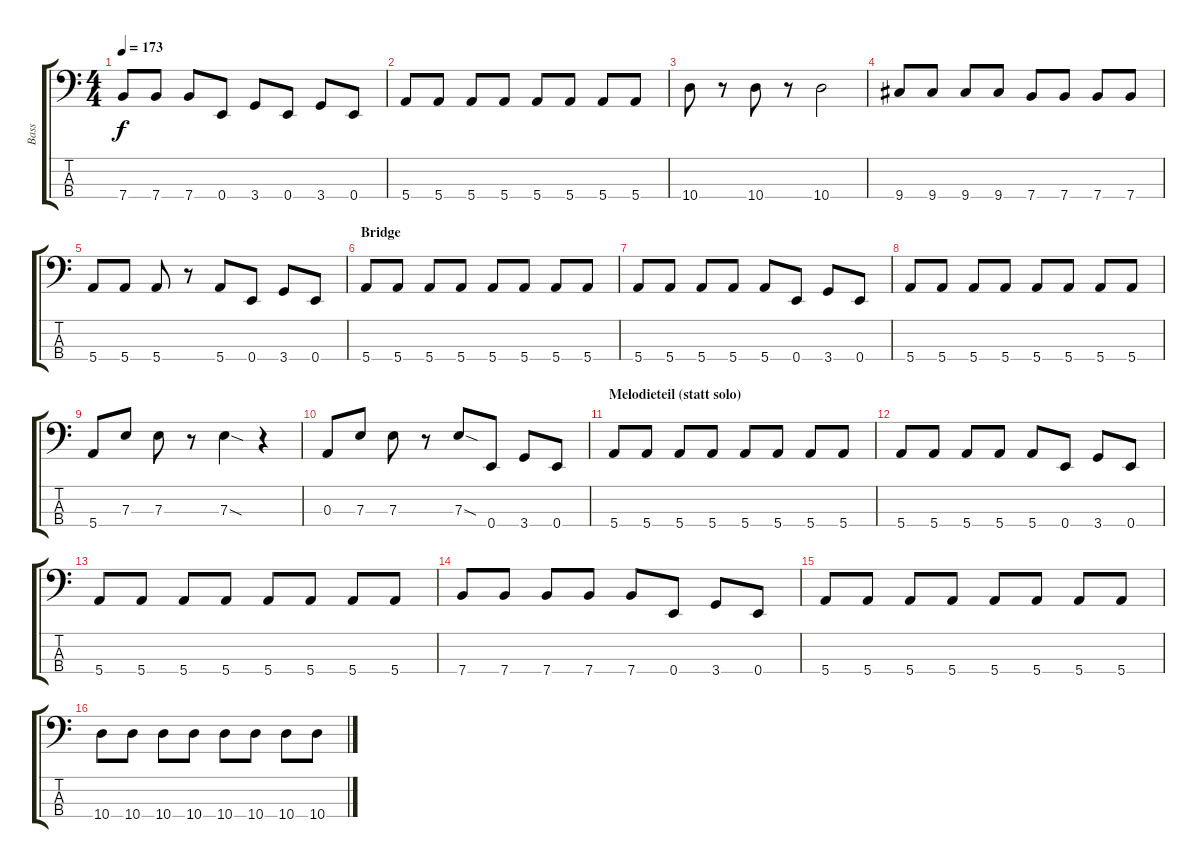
\track ("Bass" "Bass") {instrument electricbasspick}
\staff {score tabs}
\tuning (G2 D2 A1 E1) {hide}
\ts (4 4)
\tempo 173
\clef f4
\ks c
7.4.8{dy f} 7.4.8 7.4.8 0.4.8 3.4.8 0.4.8 3.4.8 0.4.8 |
5.4.8 5.4.8 5.4.8 5.4.8 5.4.8 5.4.8 5.4.8 5.4.8 |
10.4.8 r.8 10.4.8 r.8 10.4.2 |
9.4.8 9.4.8 9.4.8 9.4.8 7.4.8 7.4.8 7.4.8 7.4.8 |
5.4.8 5.4.8 5.4.8 r.8 5.4.8 0.4.8 3.4.8 0.4.8 |
\section ("" "Bridge")
5.4.8 5.4.8 5.4.8 5.4.8 5.4.8 5.4.8 5.4.8 5.4.8 |
5.4.8 5.4.8 5.4.8 5.4.8 5.4.8 0.4.8 3.4.8 0.4.8 |
5.4.8 5.4.8 5.4.8 5.4.8 5.4.8 5.4.8 5.4.8 5.4.8 |
5.4.8 7.3.8 7.3.8 r.8 7.3{sod}.4 r.4 |
0.3.8 7.3.8 7.3.8 r.8 7.3{sod}.8 0.4.8 3.4.8 0.4.8 |
\section ("" "Melodieteil (statt solo)")
5.4.8 5.4.8 5.4.8 5.4.8 5.4.8 5.4.8 5.4.8 5.4.8 |
5.4.8 5.4.8 5.4.8 5.4.8 5.4.8 0.4.8 3.4.8 0.4.8 |
5.4.8 5.4.8 5.4.8 5.4.8 5.4.8 5.4.8 5.4.8 5.4.8 |
7.4.8 7.4.8 7.4.8 7.4.8 7.4.8 0.4.8 3.4.8 0.4.8 |
5.4.8 5.4.8 5.4.8 5.4.8 5.4.8 5.4.8 5.4.8 5.4.8 |
10.4.8 10.4.8 10.4.8 10.4.8 10.4.8 10.4.8 10.4.8 10.4.8
